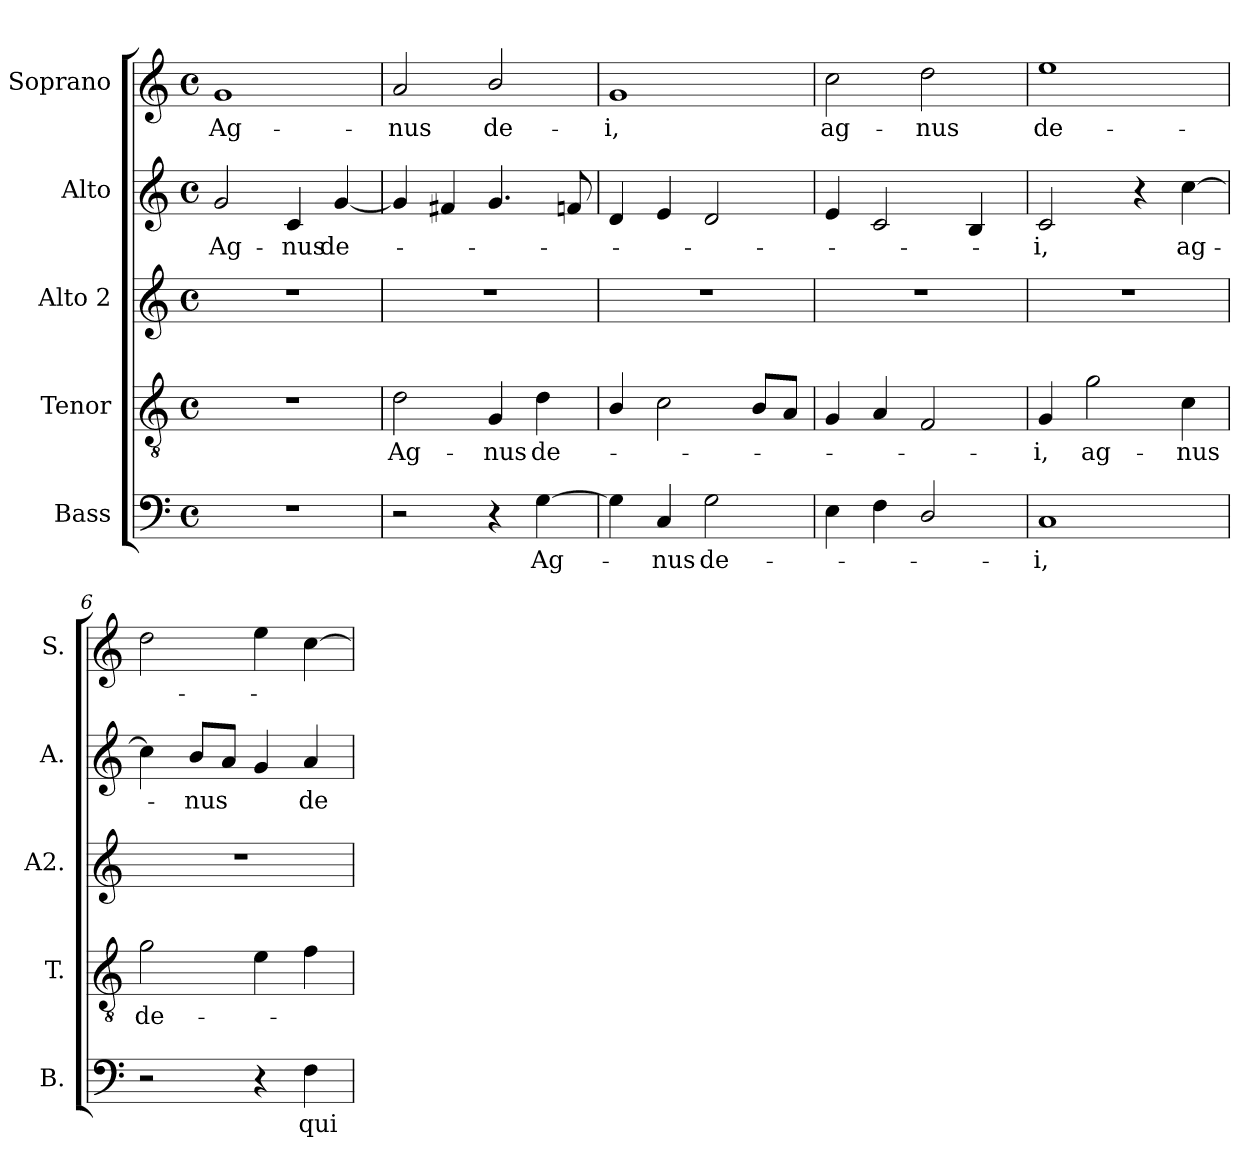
**kern	**text	**kern	**text	**kern	**kern	**text	**kern	**text
*part5	*part5	*part4	*part4	*part3	*part2	*part2	*part1	*part1
*staff5	*staff5	*staff4	*staff4	*staff3	*staff2	*staff2	*staff1	*staff1
*I"Bass	*	*I"Tenor	*	*I"Alto 2	*I"Alto	*	*I"Soprano	*
*I'B.	*	*I'T.	*	*I'A2.	*I'A.	*	*I'S.	*
!!LO:PB:g=z
*clefF4	*	*clefGv2	*	*clefG2	*clefG2	*	*clefG2	*
*	*	*ITrd7c12	*	*	*	*	*	*
*k[]	*	*k[]	*	*k[]	*k[]	*	*k[]	*
*C:	*	*C:	*	*C:	*C:	*	*C:	*
*M4/4	*	*M4/4	*	*M4/4	*M4/4	*	*M4/4	*
*met(c)	*	*met(c)	*	*met(c)	*met(c)	*	*met(c)	*
=1	=1	=1	=1	=1	=1	=1	=1	=1
!	!	!	!	!	!	!LO:LY:b:color=#000000	!	!
!	!	!	!	!	!	!	!	!LO:LY:b:color=#000000
1r	.	1r	.	1r	2gi/	Ag-	1gi	Ag-
!	!	!	!	!	!	!LO:LY:b:color=#000000	!	!
.	.	.	.	.	4ci/	-nus	.	.
!	!	!	!	!	!	!LO:LY:b:color=#000000	!	!
.	.	.	.	.	[4gi/	de-	.	.
=2	=2	=2	=2	=2	=2	=2	=2	=2
!	!	!	!LO:LY:b:color=#000000	!	!	!	!	!
!	!	!	!	!	!	!	!	!LO:LY:b:color=#000000
2r	.	2Di\	Ag-	1r	4gi/]	.	2ai/	-nus
.	.	.	.	.	4f#i/	.	.	.
!	!	!	!LO:LY:b:color=#000000	!	!	!	!	!
!	!	!	!	!	!	!	!	!LO:LY:b:color=#000000
4r	.	4GGi/	-nus	.	4.gi/	.	2bi/	de-
!	!LO:LY:b:color=#000000	!	!	!	!	!	!	!
!	!	!	!LO:LY:b:color=#000000	!	!	!	!	!
[4Gi\	Ag-	4Di\	de-	.	.	.	.	.
.	.	.	.	.	8fni/	.	.	.
=3	=3	=3	=3	=3	=3	=3	=3	=3
!	!	!	!	!	!	!	!	!LO:LY:b:color=#000000
4Gi\]	.	4BBi/	.	1r	4di/	.	1gi	-i,
!	!LO:LY:b:color=#000000	!	!	!	!	!	!	!
4Ci/	-nus	2Ci\	.	.	4ei/	.	.	.
!	!LO:LY:b:color=#000000	!	!	!	!	!	!	!
2Gi\	de-	.	.	.	2di/	.	.	.
.	.	8BBi/L	.	.	.	.	.	.
.	.	8AAi/J	.	.	.	.	.	.
=4	=4	=4	=4	=4	=4	=4	=4	=4
!	!	!	!	!	!	!	!	!LO:LY:b:color=#000000
4Ei\	.	4GGi/	.	1r	4ei/	.	2cci\	ag-
4Fi\	.	4AAi/	.	.	2ci/	.	.	.
!	!	!	!	!	!	!	!	!LO:LY:b:color=#000000
2Di/	.	2FFi/	.	.	.	.	2ddi\	-nus
.	.	.	.	.	4Bi/	.	.	.
=5	=5	=5	=5	=5	=5	=5	=5	=5
!	!LO:LY:b:color=#000000	!	!	!	!	!	!	!
!	!	!	!LO:LY:b:color=#000000	!	!	!	!	!
!	!	!	!	!	!	!LO:LY:b:color=#000000	!	!
!	!	!	!	!	!	!	!	!LO:LY:b:color=#000000
1Ci	-i,	4GGi/	-i,	1r	2ci/	-i,	1eei	de-
!	!	!	!LO:LY:b:color=#000000	!	!	!	!	!
.	.	2Gi\	ag-	.	.	.	.	.
.	.	.	.	.	4r	.	.	.
!	!	!	!LO:LY:b:color=#000000	!	!	!	!	!
!	!	!	!	!	!	!LO:LY:b:color=#000000	!	!
.	.	4Ci\	-nus	.	[4cci\	ag-	.	.
=6	=6	=6	=6	=6	=6	=6	=6	=6
!	!	!	!LO:LY:b:color=#000000	!	!	!	!	!
2r	.	2Gi\	de-	1r	4cci\]	.	2ddi\	.
!	!	!	!	!	!	!LO:LY:b:color=#000000	!	!
.	.	.	.	.	8bi/L	-nus	.	.
.	.	.	.	.	8ai/J	.	.	.
4r	.	4Ei\	.	.	4gi/	.	4eei\	.
!	!LO:LY:b:color=#000000	!	!	!	!	!	!	!
!	!	!	!	!	!	!LO:LY:b:color=#000000	!	!
4Fi\	qui	4Fi\	.	.	4ai/	de-	[4cci\	.
=	=	=	=	=	=	=	=	=
*-	*-	*-	*-	*-	*-	*-	*-	*-
